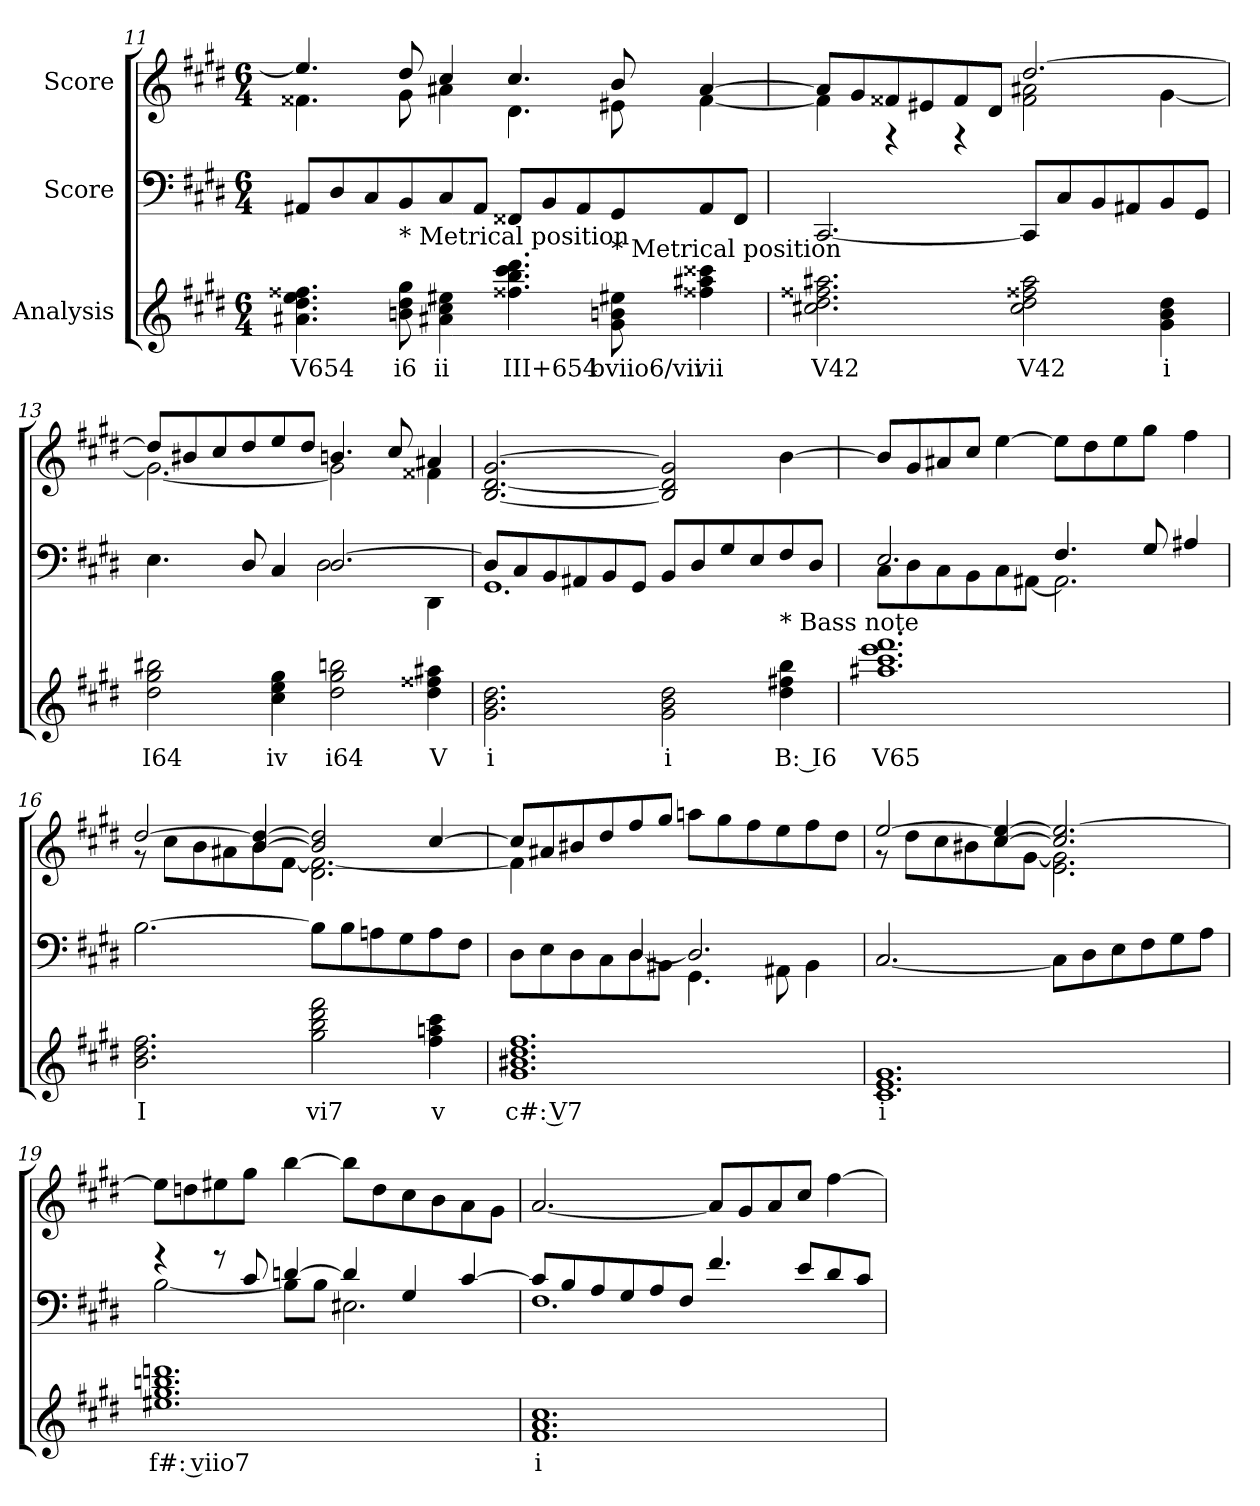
**kern	**text	**kern	**kern
*part3	*part3	*part2	*part1
*staff3	*staff3	*staff2	*staff1
*I"Analysis	*	*I"Score	*I"Score
*	*	*clefF4	*clefG2
*k[f#c#g#d#]	*	*k[f#c#g#d#]	*k[f#c#g#d#]
*M6/4	*	*M6/4	*M6/4
=11	=11	=11	=11
*	*	*	*^
4.a#X 4.dd# 4.ee 4.ff##X	V654	8AA#X/L	4.ee/]	4.f##X\
.	.	8D#/	.	.
.	.	8C#/	.	.
!LO:TX:t=* Metrical position	!	!	!	!
8bn 8dd# 8gg#	i6	8BB/	8dd#/	8g#\
4a#X 4cc# 4ee#X	ii	8C#/	4cc#/	4a#X\
.	.	8AA#/J	.	.
4.ff##X 4.bb 4.ccc# 4.ddd#	III+654	8FF##X/L	4.cc#/	4.d#\
.	.	8BB/	.	.
.	.	8AA#/	.	.
!LO:TX:t=* Metrical position	!	!	!	!
8g# 8bn 8ee#X	bviio6/vii	8GG#/	8b/	8e#X\
4ff##X 4aa#X 4ccc##X	vii	8AA#/	[4a#/	[4f##i\
.	.	8FF##/J	.	.
!!LO:PB:g=z	!!
=12	=12	=12	=12	=12
2.cc#X 2.dd# 2.ff##X 2.aa#X	V42	[2.CC#/	8a#/L]	4f##\]
.	.	.	8g#/	.
.	.	.	8f##X/	4r
.	.	.	8e#X/	.
.	.	.	8f##/	4r
.	.	.	8d#/J	.
2cc# 2dd# 2ff##X 2aa#	V42	8CC#/L]	[2.dd#/	2f##i\ 2a#X\
.	.	8C#/	.	.
.	.	8BB/	.	.
.	.	8AA#X/	.	.
4g# 4b 4dd#	i	8BB/	.	[4g#\
.	.	8GG#/J	.	.
*	*	*	*v	*v
=13	=13	=13	=13
*	*	*^	*^
*	*	*	*	*	*^
2dd# 2gg# 2bb#X	I64	4.E\	2.ryy	8dd#/L]	2.g#\_	2.ryy
.	.	.	.	8b#X/	.	.
.	.	.	.	8cc#/	.	.
.	.	8D#/	.	8dd#/	.	.
4cc# 4ee 4gg#	iv	4C#/	.	8ee/	.	.
.	.	.	.	8dd#/J	.	.
2dd# 2gg# 2bbn	i64	[2.D#/	2D#\	4.bn/	2g#\]	2.ryy
.	.	.	.	8cc#/	.	.
4dd# 4ff##X 4aa#X	V	.	4DD#\	4a#X/	4f##X\	.
*	*	*	*	*v	*v	*v
!!LO:LB:g=z
=14	=14	=14	=14	=14
2.g# 2.b 2.dd#	i	8D#/L]	1.GG#	[2.B/ [2.d#/ [2.g#/
.	.	8C#/	.	.
.	.	8BB/	.	.
.	.	8AA#X/	.	.
.	.	8BB/	.	.
.	.	8GG#/J	.	.
2g# 2b 2dd#	i	8BB/L	.	2B/] 2d#/] 2g#/]
.	.	8D#/	.	.
.	.	8G#/	.	.
.	.	8E/	.	.
!LO:TX:t=* Bass note	!	!	!	!
4dd# 4ff#X 4bb	B: I6	8F#/	.	[4b\
.	.	8D#/J	.	.
=15	=15	=15	=15	=15
1.aa#X 1.ccc# 1.eee 1.fff#	V65	2.E/	8C#\L	8b/L]
.	.	.	8D#\	8g#/
.	.	.	8C#\	8a#X/
.	.	.	8BB\	8cc#/J
.	.	.	8C#\	[4ee\
.	.	.	[8AA#X\J	.
.	.	4.F#/	2.AA#\]	8ee\L]
.	.	.	.	8dd#\
.	.	.	.	8ee\
.	.	8G#/	.	8gg#\J
.	.	4A#X/	.	4ff#\
*	*	*v	*v	*
=16	=16	=16	=16
*	*	*	*^
2.b 2.dd# 2.ff#	I	[2.B\	[2dd#/	8r
.	.	.	.	8cc#\L
.	.	.	.	8b\
.	.	.	.	8a#X\
.	.	.	[4b/ 4dd#/_	8b\
.	.	.	.	[8f#\J
2gg# 2bb 2ddd# 2fff#	vi7	8B\L]	2b/] 2dd#/]	2.d#\ 2.f#\_
.	.	8B\	.	.
.	.	8An\	.	.
.	.	8G#\	.	.
4ff# 4aan 4ccc#	v	8A\	[4cc#/	.
.	.	8F#\J	.	.
!!LO:LB:g=z	!!
=17	=17	=17	=17	=17
*	*	*^	*	*
*	*	*	*^	*	*
1.g# 1.b#X 1.dd# 1.ff#	c#: V7	4ryy	2ryy	8D#\L	8cc#/L]	4f#\]
.	.	.	.	8E\	8a#X/	.
.	.	1ryy	.	8D#\	8b#X/	1ryy
.	.	.	.	8C#\	8dd#/	.
.	.	.	[4D#/	8D#\	8ff#/	.
.	.	.	.	8BB#X\J	8gg#/J	.
.	.	.	2.D#/]	4.GG#\	8aan\L	.
.	.	.	.	.	8gg#\	.
.	.	.	.	.	8ff#\	.
.	.	.	.	8AA#X\	8ee\	.
.	.	4ryy	.	4BB#\	8ff#\	4ryy
.	.	.	.	.	8dd#\J	.
*	*	*v	*v	*v	*	*
=18	=18	=18	=18	=18
1.c# 1.e 1.g#	i	[2.C#/	[2ee/	8r
.	.	.	.	8dd#\L
.	.	.	.	8cc#\
.	.	.	.	8b#X\
.	.	.	[4cc#/ 4ee/_	8cc#\
.	.	.	.	[8g#\J
.	.	8C#\L]	2.cc#/] 2.ee/_	2.e\ 2.g#\]
.	.	8D#\	.	.
.	.	8E\	.	.
.	.	8F#\	.	.
.	.	8G#\	.	.
.	.	8A\J	.	.
*	*	*	*v	*v
!!LO:LB:g=z
=19	=19	=19	=19
*	*	*^	*
1.ee#X 1.gg# 1.bbn 1.dddn	f#: viio7	4r	[2B\	8ee\L]
.	.	.	.	8ddn\
.	.	8r	.	8ee#X\
.	.	8c#/	.	8gg#\J
.	.	[4dn/	8B\L]	[4bb\
.	.	.	8B\J	.
.	.	4d/]	2.E#X\	8bb\L]
.	.	.	.	8dd\
.	.	4G#/	.	8cc#\
.	.	.	.	8b\
.	.	[4c#/	.	8a\
.	.	.	.	8g#\J
=20	=20	=20	=20	=20
1.f# 1.a 1.cc#	i	8c#/L]	1.F#	[2.a/
.	.	8B/	.	.
.	.	8A/	.	.
.	.	8G#/	.	.
.	.	8A/	.	.
.	.	8F#/J	.	.
.	.	4.f#/	.	8a/L]
.	.	.	.	8g#/
.	.	.	.	8a/
.	.	8e/L	.	8cc#/J
.	.	8d#/	.	[4ff#\
.	.	8c#/J	.	.
*	*	*v	*v	*
=	=	=	=
*-	*-	*-	*-
